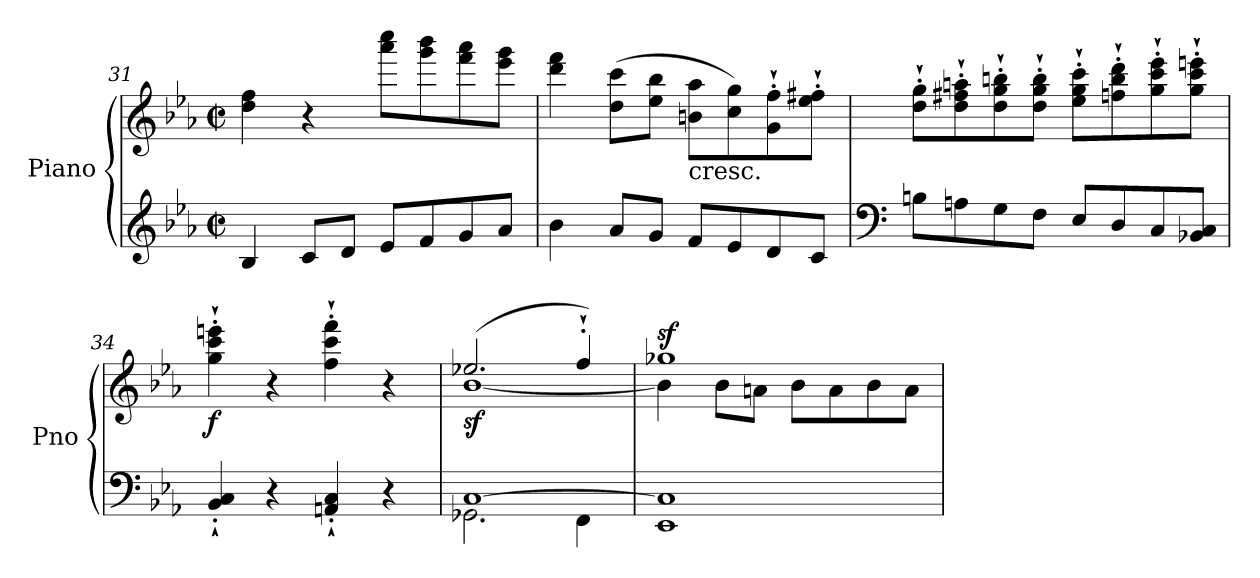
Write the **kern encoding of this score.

**kern	**kern	**dynam
*part1	*part1	*part1
*staff2	*staff1	*staff1/2
*I"Piano	*	*
*I'Pno	*	*
*clefG2	*clefG2	*
*k[b-e-a-]	*k[b-e-a-]	*
*E-:	*E-:	*
*M2/2	*M2/2	*
*met(c|)	*met(c|)	*
=31	=31	=31
4B-/	4dd\ 4ff\	.
8c/L	4r	.
8d/J	.	.
8e-/L	8aaa-\ 8cccc\L	.
8f/	8ggg\ 8bbb-\	.
8g/	8fff\ 8aaa-\	.
8a-/J	8eee-\ 8ggg\J	.
=32	=32	=32
4b-\	4ddd\ 4fff\	.
8a-/L	(>8dd\ 8ccc\L	.
8g/J	8ee-\ 8bb-\J	.
!	!LO:TX:b:t=cresc.	!
8f/L	8bn\ 8aa-\L	.
8e-/	8cc\ 8gg\)	.
8d/	8g\'` 8ff\'`	.
8c/J	8ee-\'` 8ff#X\'`J	.
=33	=33	=33
*clefF4	*	*
8Bn\L	8dd\'` 8gg\'`L	.
8An\	8dd\'` 8ff#X\'` 8aan\'`	.
8G\	8dd\'` 8gg\'` 8bbn\'`	.
8F\J	8dd\'` 8gg\'` 8bb\'`J	.
8E-/L	8ee-\'` 8gg\'` 8ccc\'`L	.
8D/	8ffn\'` 8bb\'` 8ddd\'`	.
8C/	8gg\'` 8ccc\'` 8eee-\'`	.
8BB-X/ 8C/J	8gg\'` 8ccc\'` 8eeen\'`J	.
=34	=34	=34
!	!	!LO:DY:b
4BB-/'` 4C/'`	4gg\'` 4ccc\'` 4eeen\'`	f
4r	4r	.
4AAn/'` 4C/'`	4ff\'` 4ccc\'` 4fff\'`	.
4r	4r	.
=35	=35	=35
*^	*^	*
!	!	!	!	!LO:DY:b
[1C	2.GG-X\	(>2.ee-X/	[1b-	sf
.	4FF\	4ff'`/)	.	.
=36	=36	=36	=36	=36
!	!	!	!	!LO:DY:a
*v	*v	*	*	*
1EE- 1C]	1gg-X	4b-\]	sf
.	.	8b-\L	.
.	.	8an\J	.
.	.	8b-\L	.
.	.	8a\	.
.	.	8b-\	.
.	.	8a\J	.
*	*v	*v	*
=	=	=
*-	*-	*-
